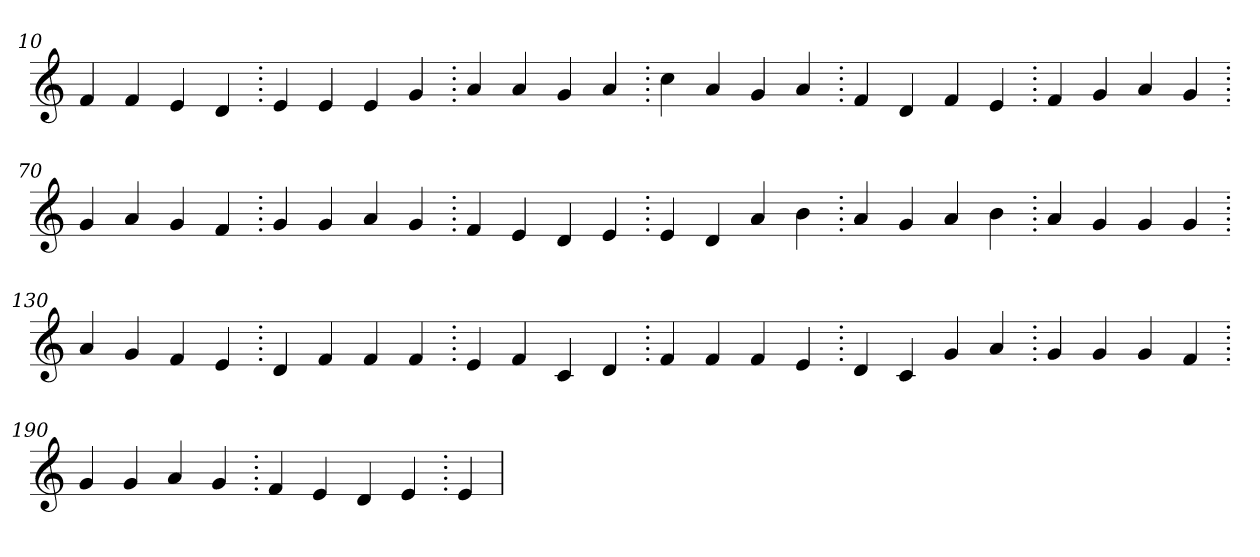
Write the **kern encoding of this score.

**kern
*part1
*staff1
*clefG2
=10.
4f
4f
4e
4d
=20.
4e
4e
4e
4g
=30.
4a
4a
4g
4a
=40.
4cc
4a
4g
4a
=50.
4f
4d
4f
4e
=60.
4f
4g
4a
4g
=70.
4g
4a
4g
4f
=80.
4g
4g
4a
4g
=90.
4f
4e
4d
4e
=100.
4e
4d
4a
4b
=110.
4a
4g
4a
4b
=120.
4a
4g
4g
4g
=130.
4a
4g
4f
4e
=140.
4d
4f
4f
4f
=150.
4e
4f
4c
4d
=160.
4f
4f
4f
4e
=170.
4d
4c
4g
4a
=180.
4g
4g
4g
4f
=190.
4g
4g
4a
4g
=200.
4f
4e
4d
4e
=210.
4e
=
*-
